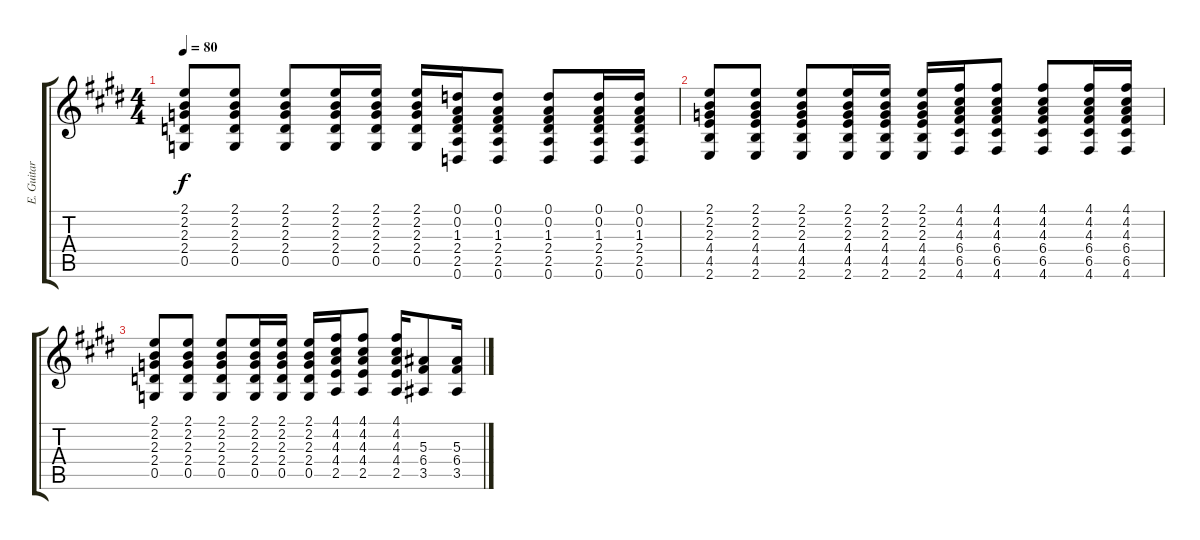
\track ("E. Guitar II" "E. Guitar ") {instrument electricguitarclean}
\staff {score tabs}
\tuning (D4 A3 F3 C3 G2 D2) {hide}
\ts (4 4)
\tempo 80
\clef g2
\ks e
(2.1 2.2 2.3 2.4 0.5).8{dy f} (2.1 2.2 2.3 2.4 0.5).8 (2.1 2.2 2.3 2.4 0.5).8 (2.1 2.2 2.3 2.4 0.5).16 (2.1 2.2 2.3 2.4 0.5).16 (2.1 2.2 2.3 2.4 0.5).16 (0.1 0.2 1.3 2.4 2.5 0.6).16 (0.1 0.2 1.3 2.4 2.5 0.6).8 (0.1 0.2 1.3 2.4 2.5 0.6).8 (0.1 0.2 1.3 2.4 2.5 0.6).16 (0.1 0.2 1.3 2.4 2.5 0.6).16 |
(2.1 2.2 2.3 4.4 4.5 2.6).8 (2.1 2.2 2.3 4.4 4.5 2.6).8 (2.1 2.2 2.3 4.4 4.5 2.6).8 (2.1 2.2 2.3 4.4 4.5 2.6).16 (2.1 2.2 2.3 4.4 4.5 2.6).16 (2.1 2.2 2.3 4.4 4.5 2.6).16 (4.1 4.2 4.3 6.4 6.5 4.6).16 (4.1 4.2 4.3 6.4 6.5 4.6).8 (4.1 4.2 4.3 6.4 6.5 4.6).8 (4.1 4.2 4.3 6.4 6.5 4.6).16 (4.1 4.2 4.3 6.4 6.5 4.6).16 |
(2.1 2.2 2.3 2.4 0.5).8 (2.1 2.2 2.3 2.4 0.5).8 (2.1 2.2 2.3 2.4 0.5).8 (2.1 2.2 2.3 2.4 0.5).16 (2.1 2.2 2.3 2.4 0.5).16 (2.1 2.2 2.3 2.4 0.5).16 (4.1 4.2 4.3 4.4 2.5).16 (4.1 4.2 4.3 4.4 2.5).8 (4.1 4.2 4.3 4.4 2.5).16 (5.3 6.4 3.5).8 (5.3 6.4 3.5).16
